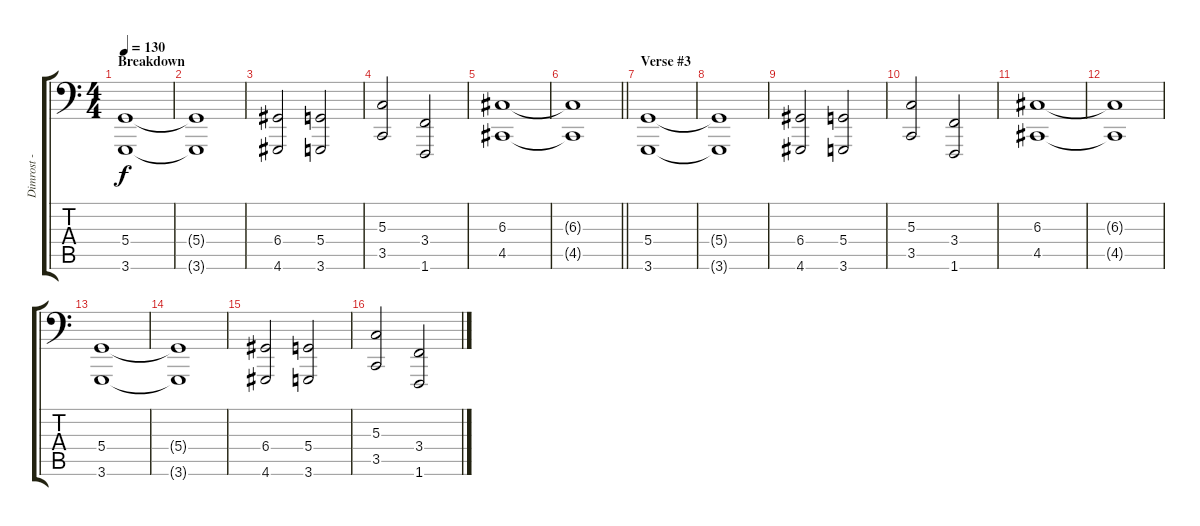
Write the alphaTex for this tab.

\track ("Dimrost - Bass Strings" "Dimrost - ") {instrument stringensemble1}
\staff {score tabs}
\tuning (E3 B2 G2 D2 A1 E1) {hide}
\ts (4 4)
\section ("" "Breakdown")
\tempo 130
\clef f4
\ks c
(5.4 3.6).1{dy f} |
(5.4{t} 3.6{t}).1 |
(6.4 4.6).2 (5.4 3.6).2 |
(5.3 3.5).2 (3.4 1.6).2 |
(6.3 4.5).1 |
\barLineRight lightlight
(6.3{t} 4.5{t}).1 |
\section ("" "Verse #3")
(5.4 3.6).1 |
(5.4{t} 3.6{t}).1 |
(6.4 4.6).2 (5.4 3.6).2 |
(5.3 3.5).2 (3.4 1.6).2 |
(6.3 4.5).1 |
(6.3{t} 4.5{t}).1 |
(5.4 3.6).1 |
(5.4{t} 3.6{t}).1 |
(6.4 4.6).2 (5.4 3.6).2 |
(5.3 3.5).2 (3.4 1.6).2
